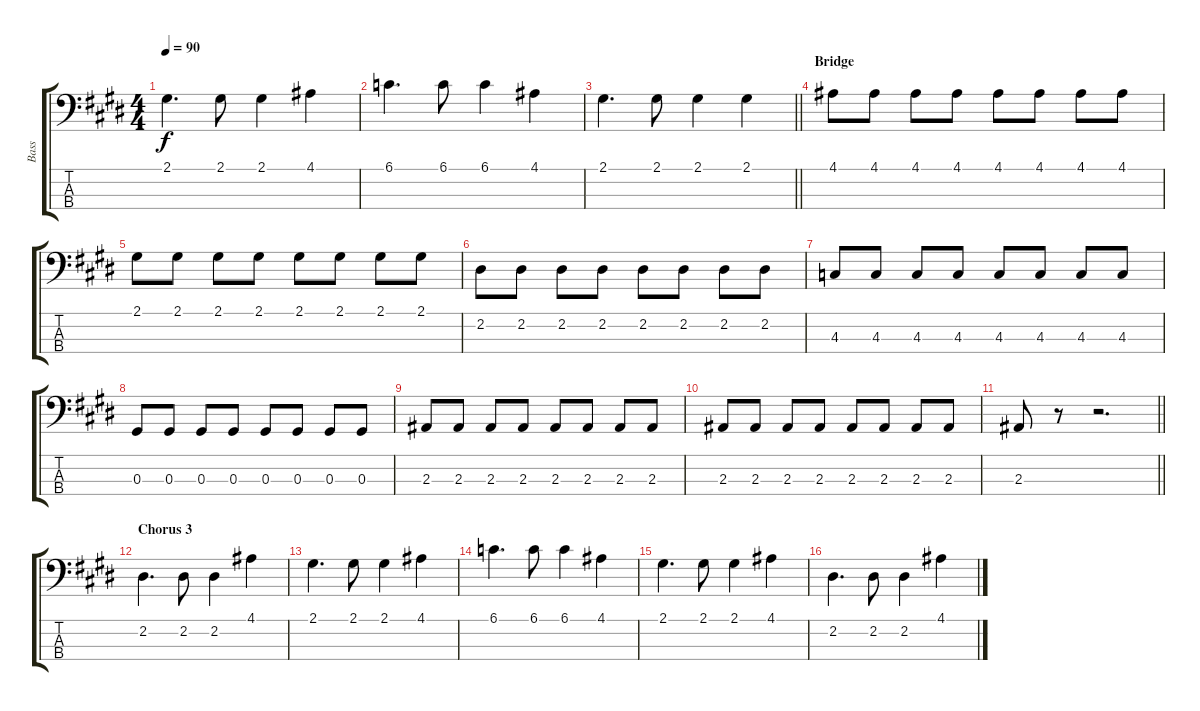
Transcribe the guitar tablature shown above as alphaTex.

\track ("Bass" "Bass") {instrument electricbassfinger}
\staff {score tabs}
\tuning (Gb2 Db2 Ab1 Eb1) {hide}
\ts (4 4)
\tempo 90
\clef f4
\ks e
2.1.4{d dy f} 2.1.8 2.1.4 4.1.4 |
6.1.4{d} 6.1.8 6.1.4 4.1.4 |
\barLineRight lightlight
2.1.4{d} 2.1.8 2.1.4 2.1.4 |
\section ("" "Bridge")
4.1.8 4.1.8 4.1.8 4.1.8 4.1.8 4.1.8 4.1.8 4.1.8 |
2.1.8 2.1.8 2.1.8 2.1.8 2.1.8 2.1.8 2.1.8 2.1.8 |
2.2.8 2.2.8 2.2.8 2.2.8 2.2.8 2.2.8 2.2.8 2.2.8 |
4.3.8 4.3.8 4.3.8 4.3.8 4.3.8 4.3.8 4.3.8 4.3.8 |
0.3.8 0.3.8 0.3.8 0.3.8 0.3.8 0.3.8 0.3.8 0.3.8 |
2.3.8 2.3.8 2.3.8 2.3.8 2.3.8 2.3.8 2.3.8 2.3.8 |
2.3.8 2.3.8 2.3.8 2.3.8 2.3.8 2.3.8 2.3.8 2.3.8 |
\barLineRight lightlight
2.3.8 r.8 r.2{d} |
\section ("" "Chorus 3")
2.2.4{d} 2.2.8 2.2.4 4.1.4 |
2.1.4{d} 2.1.8 2.1.4 4.1.4 |
6.1.4{d} 6.1.8 6.1.4 4.1.4 |
2.1.4{d} 2.1.8 2.1.4 4.1.4 |
2.2.4{d} 2.2.8 2.2.4 4.1.4
